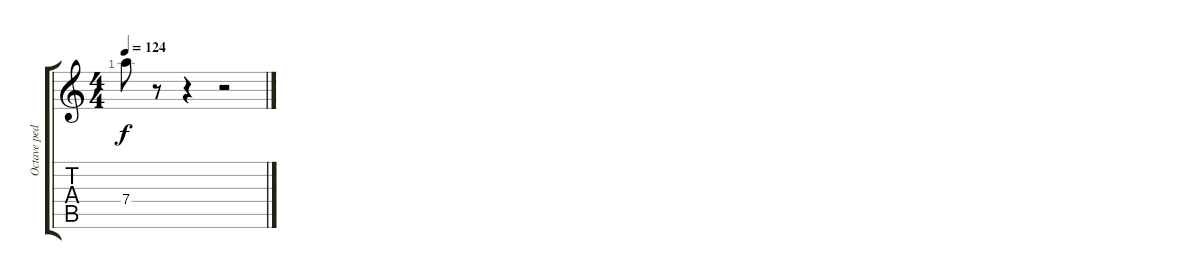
\track ("Octave pedal" "Octave ped") {instrument overdrivenguitar}
\staff {score tabs}
\tuning (E5 B4 G4 D4 A3 E3) {hide}
\ts (4 4)
\tempo 124
\clef g2
\ks c
7.4.8{dy f} r.8 r.4 r.2
